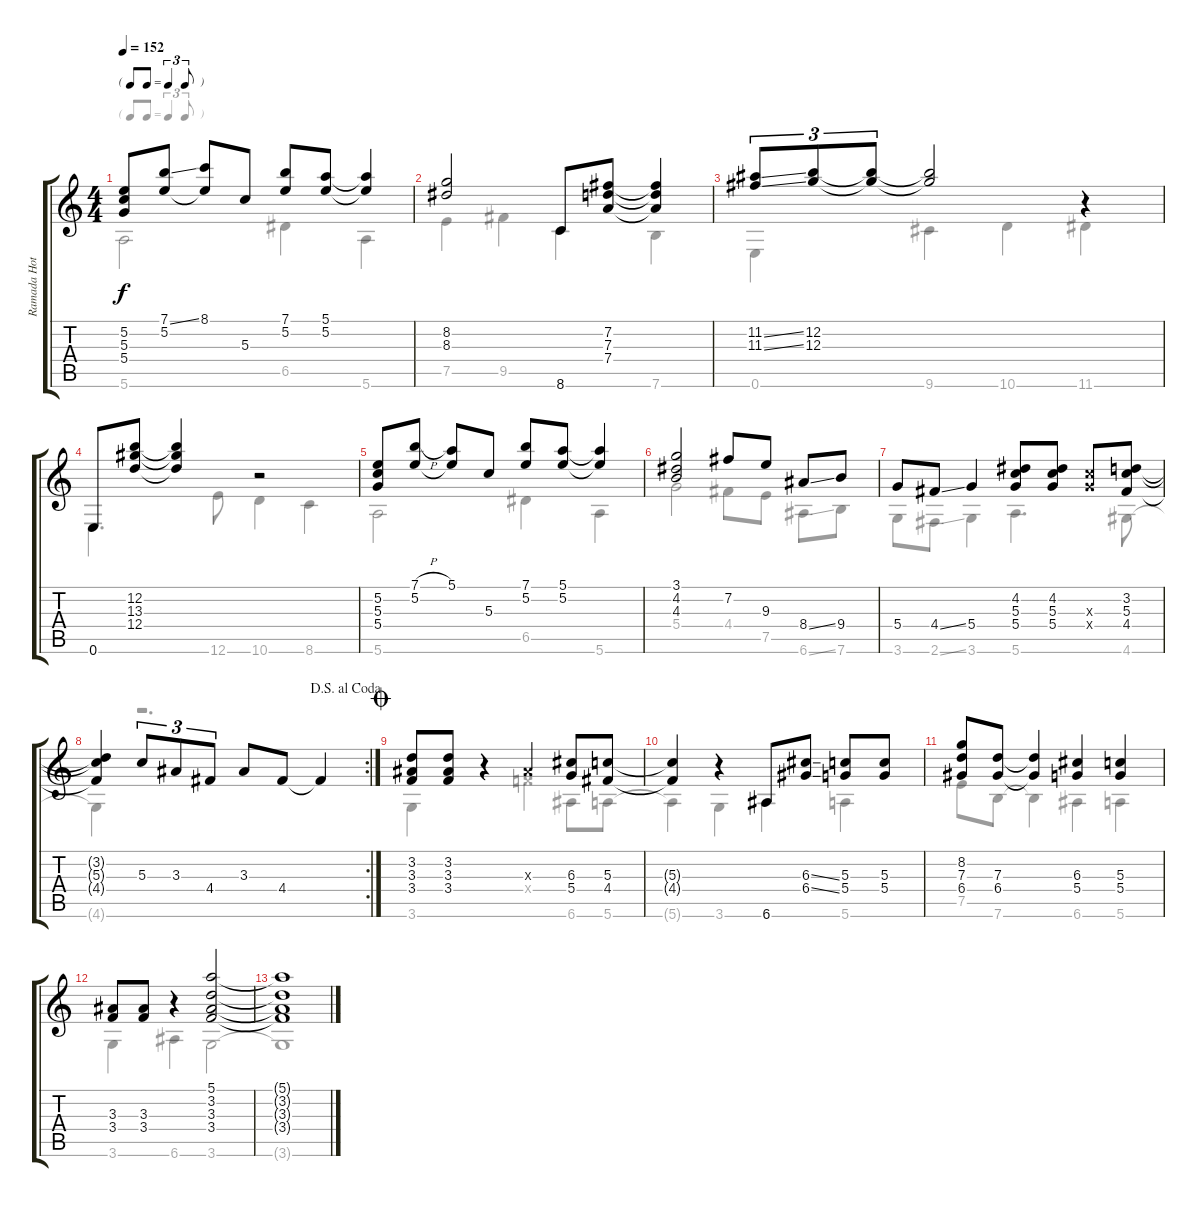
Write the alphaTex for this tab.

\track ("Ramada Hotel" "Ramada Hot") {instrument acousticguitarsteel}
\staff {score tabs}
\tuning (E4 B3 G3 D3 A2 E2) {hide}
\voice
\ts (4 4)
\tf triplet8th
\tempo 152
\clef g2
\ks c
(5.2 5.3 5.4).8{dy f} (7.1{ss} 5.2).8 (8.1 5.2{t}).8 5.3.8 (7.1 5.2).8 (5.1 5.2).8 (5.1{t} 5.2{t}).4 |
(8.2 8.3).2 8.6.8 (7.2 7.3 7.4).8 (7.2{t} 7.3{t} 7.4{t}).4 |
(11.2{ss} 11.3{ss}).8{tu (3 2)} (12.2 12.3).8{tu (3 2)} (12.2{t} 12.3{t}).8{tu (3 2)} (12.2{t} 12.3{t}).2 r.4 |
0.6.8 (12.2 13.3 12.4).8 (12.2{t} 13.3{t} 12.4{t}).4 r.2 |
(5.2 5.3 5.4).8 (7.1{h} 5.2).8 (5.1 5.2{t}).8 5.3.8 (7.1 5.2).8 (5.1 5.2).8 (5.1{t} 5.2{t}).4 |
(3.1 4.2 4.3).2 7.2.8 9.3.8 8.4{ss}.8 9.4.8 |
5.4.8 4.4{ss}.8 5.4.4 (4.2 5.3 5.4).8 (4.2 5.3 5.4).8 (5.3{x} 5.4{x}).8 (3.2 5.3 4.4).8 |
\rc 2
\jump dalsegnoalcoda
(3.2{t} 5.3{t} 4.4{t}).4 5.3.8{tu (3 2)} 3.3.8{tu (3 2)} 4.4.8{tu (3 2)} 3.3.8 4.4.8 4.4{t}.4 |
\jump coda
(3.2 3.3 3.4).8 (3.2 3.3 3.4).8 r.4 3.3{x}.4 (6.3 5.4).8 (5.3 4.4).8 |
(5.3{t} 4.4{t}).4 r.4 6.6.8 (6.3{ss} 6.4{ss}).8 (5.3 5.4).8 (5.3 5.4).8 |
(8.2 7.3 6.4).8 (7.3 6.4).8 (7.3{t} 6.4{t}).4 (6.3 5.4).4 (5.3 5.4).4 |
(3.3 3.4).8 (3.3 3.4).8 r.4 (5.1 3.2 3.3 3.4).2 |
(5.1{t} 3.2{t} 3.3{t} 3.4{t}).1
\voice
\clef g2
\ottava regular
\simile none
\ks c
5.6.2{dy f} 6.5.4 5.6.4 |
7.5.4 9.5.4 8.6.4 7.6.4 |
0.6.4 9.6.4 10.6.4 11.6.4 |
0.6.4{d} 12.6.8 10.6.4 8.6.4 |
5.6.2 6.5.4 5.6.4 |
5.4.2 4.4.8 7.5.8 6.6{ss}.8 7.6.8 |
3.6.8 2.6{ss}.8 3.6.4 5.6.4{d} 4.6.8 |
4.6{t}.4 r.2{d} |
3.6.4 r.4 3.4{x}.4 6.6.8 5.6.8 |
5.6{t}.4 3.6.4 6.6.4 5.6.4 |
7.5.8 7.6.8 7.6{t}.4 6.6.4 5.6.4 |
3.6.4 6.6.4 3.6.2 |
3.6{t}.1
